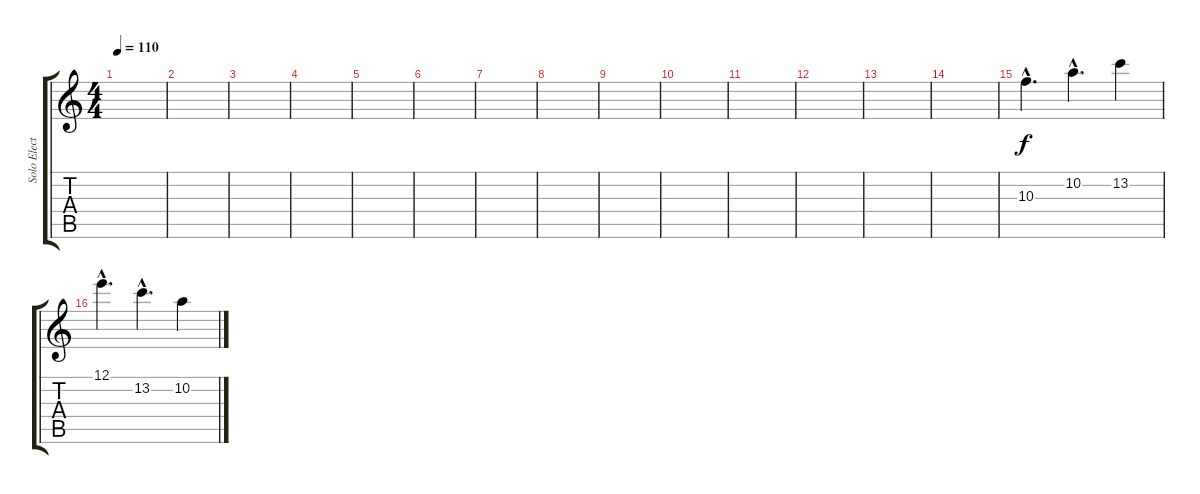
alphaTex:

\track ("Solo Electric Guitar" "Solo Elect") {instrument electricguitarjazz}
\staff {score tabs}
\tuning (E4 B3 G3 D3 A2 E2) {hide}
\ts (4 4)
\tempo 110
\clef g2
\ks c
|
|
|
|
|
|
|
|
|
|
|
|
|
|
10.3{hac}.4{d} 10.2{hac}.4{d} 13.2.4 |
12.1{hac}.4{d} 13.2{hac}.4{d} 10.2.4
